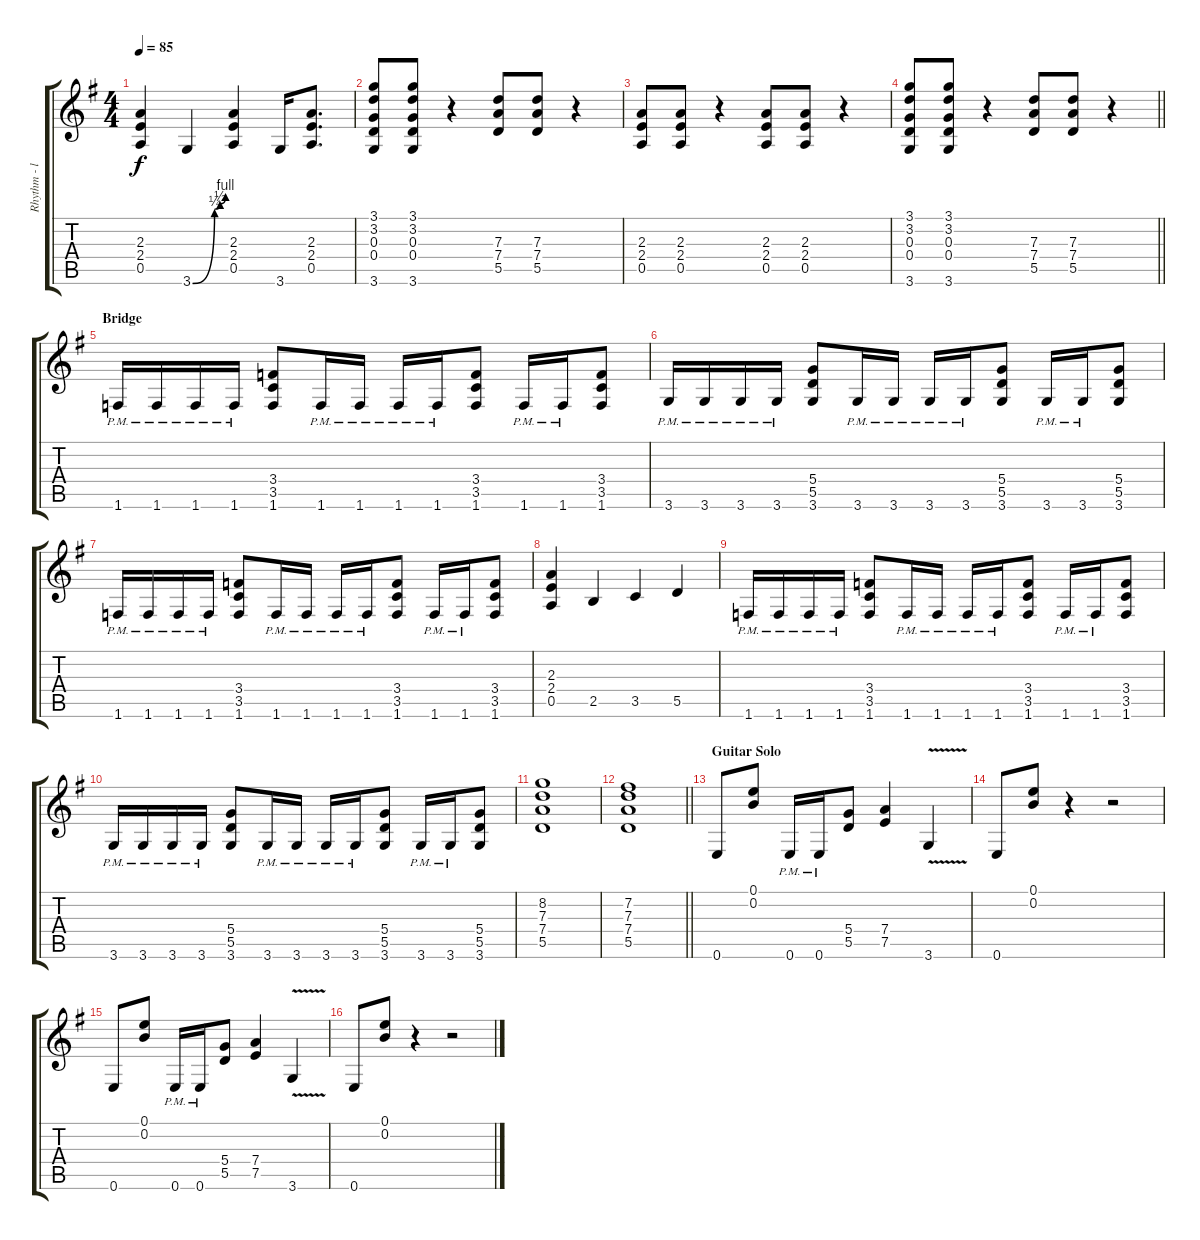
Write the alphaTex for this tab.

\track ("Rhythm - left" "Rhythm - l") {instrument distortionguitar}
\staff {score tabs}
\tuning (E4 B3 G3 D3 A2 E2) {hide}
\ts (4 4)
\tempo 85
\clef g2
\ks g
(2.3 2.4 0.5).4{dy f} 3.6{be (custom 0 0 40 1 50 2 60 4)}.4 (2.3 2.4 0.5).4 3.6.16 (2.3 2.4 0.5).8{d} |
(3.1 3.2 0.3 0.4 3.6).8 (3.1 3.2 0.3 0.4 3.6).8 r.4 (7.3 7.4 5.5).8 (7.3 7.4 5.5).8 r.4 |
(2.3 2.4 0.5).8 (2.3 2.4 0.5).8 r.4 (2.3 2.4 0.5).8 (2.3 2.4 0.5).8 r.4 |
\barLineRight lightlight
(3.1 3.2 0.3 0.4 3.6).8 (3.1 3.2 0.3 0.4 3.6).8 r.4 (7.3 7.4 5.5).8 (7.3 7.4 5.5).8 r.4 |
\section ("" "Bridge")
1.6{pm}.16 1.6{pm}.16 1.6{pm}.16 1.6{pm}.16 (3.4 3.5 1.6).8 1.6{pm}.16 1.6{pm}.16 1.6{pm}.16 1.6{pm}.16 (3.4 3.5 1.6).8 1.6{pm}.16 1.6{pm}.16 (3.4 3.5 1.6).8 |
3.6{pm}.16 3.6{pm}.16 3.6{pm}.16 3.6{pm}.16 (5.4 5.5 3.6).8 3.6{pm}.16 3.6{pm}.16 3.6{pm}.16 3.6{pm}.16 (5.4 5.5 3.6).8 3.6{pm}.16 3.6{pm}.16 (5.4 5.5 3.6).8 |
1.6{pm}.16 1.6{pm}.16 1.6{pm}.16 1.6{pm}.16 (3.4 3.5 1.6).8 1.6{pm}.16 1.6{pm}.16 1.6{pm}.16 1.6{pm}.16 (3.4 3.5 1.6).8 1.6{pm}.16 1.6{pm}.16 (3.4 3.5 1.6).8 |
(2.3 2.4 0.5).4 2.5.4 3.5.4 5.5.4 |
1.6{pm}.16 1.6{pm}.16 1.6{pm}.16 1.6{pm}.16 (3.4 3.5 1.6).8 1.6{pm}.16 1.6{pm}.16 1.6{pm}.16 1.6{pm}.16 (3.4 3.5 1.6).8 1.6{pm}.16 1.6{pm}.16 (3.4 3.5 1.6).8 |
3.6{pm}.16 3.6{pm}.16 3.6{pm}.16 3.6{pm}.16 (5.4 5.5 3.6).8 3.6{pm}.16 3.6{pm}.16 3.6{pm}.16 3.6{pm}.16 (5.4 5.5 3.6).8 3.6{pm}.16 3.6{pm}.16 (5.4 5.5 3.6).8 |
(8.2 7.3 7.4 5.5).1 |
\barLineRight lightlight
(7.2 7.3 7.4 5.5).1 |
\section ("" "Guitar Solo")
0.6.8 (0.1 0.2).8 0.6{pm}.16 0.6{pm}.16 (5.4 5.5).8 (7.4 7.5).4 3.6{v}.4 |
0.6.8 (0.1 0.2).8 r.4 r.2 |
0.6.8 (0.1 0.2).8 0.6{pm}.16 0.6{pm}.16 (5.4 5.5).8 (7.4 7.5).4 3.6{v}.4 |
0.6.8 (0.1 0.2).8 r.4 r.2
